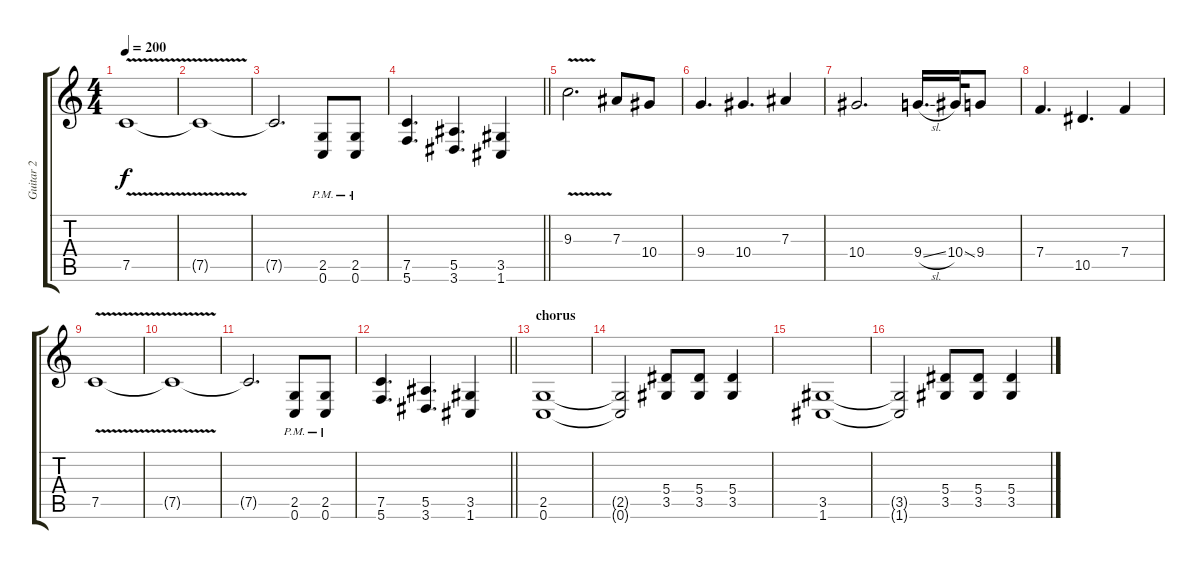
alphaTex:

\track ("Guitar 2" "Guitar 2") {instrument distortionguitar}
\staff {score tabs}
\tuning (C4 G3 Eb3 Bb2 F2 C2) {hide}
\ts (4 4)
\tempo 200
\clef g2
\ks c
7.5{v}.1{dy f} |
7.5{t}.1 |
7.5{t}.2{d} (2.5{pm} 0.6{pm}).8 (2.5{pm} 0.6{pm}).8 |
\barLineRight lightlight
(7.5 5.6).4{d} (5.5 3.6).4{d} (3.5 1.6).4 |
9.3{v}.2{d} 7.3.8 10.4.8 |
9.4.4{d} 10.4.4{d} 7.3.4 |
10.4.2{d} 9.4{sl}.16{d} 10.4{ss}.32 9.4.8 |
7.4.4{d} 10.5.4{d} 7.4.4 |
7.5{v}.1 |
7.5{t}.1 |
7.5{t}.2{d} (2.5{pm} 0.6{pm}).8 (2.5{pm} 0.6{pm}).8 |
\barLineRight lightlight
(7.5 5.6).4{d} (5.5 3.6).4{d} (3.5 1.6).4 |
\section ("" "chorus")
(2.5 0.6).1 |
(2.5{t} 0.6{t}).2 (5.4 3.5).8 (5.4 3.5).8 (5.4 3.5).4 |
(3.5 1.6).1 |
(3.5{t} 1.6{t}).2 (5.4 3.5).8 (5.4 3.5).8 (5.4 3.5).4
